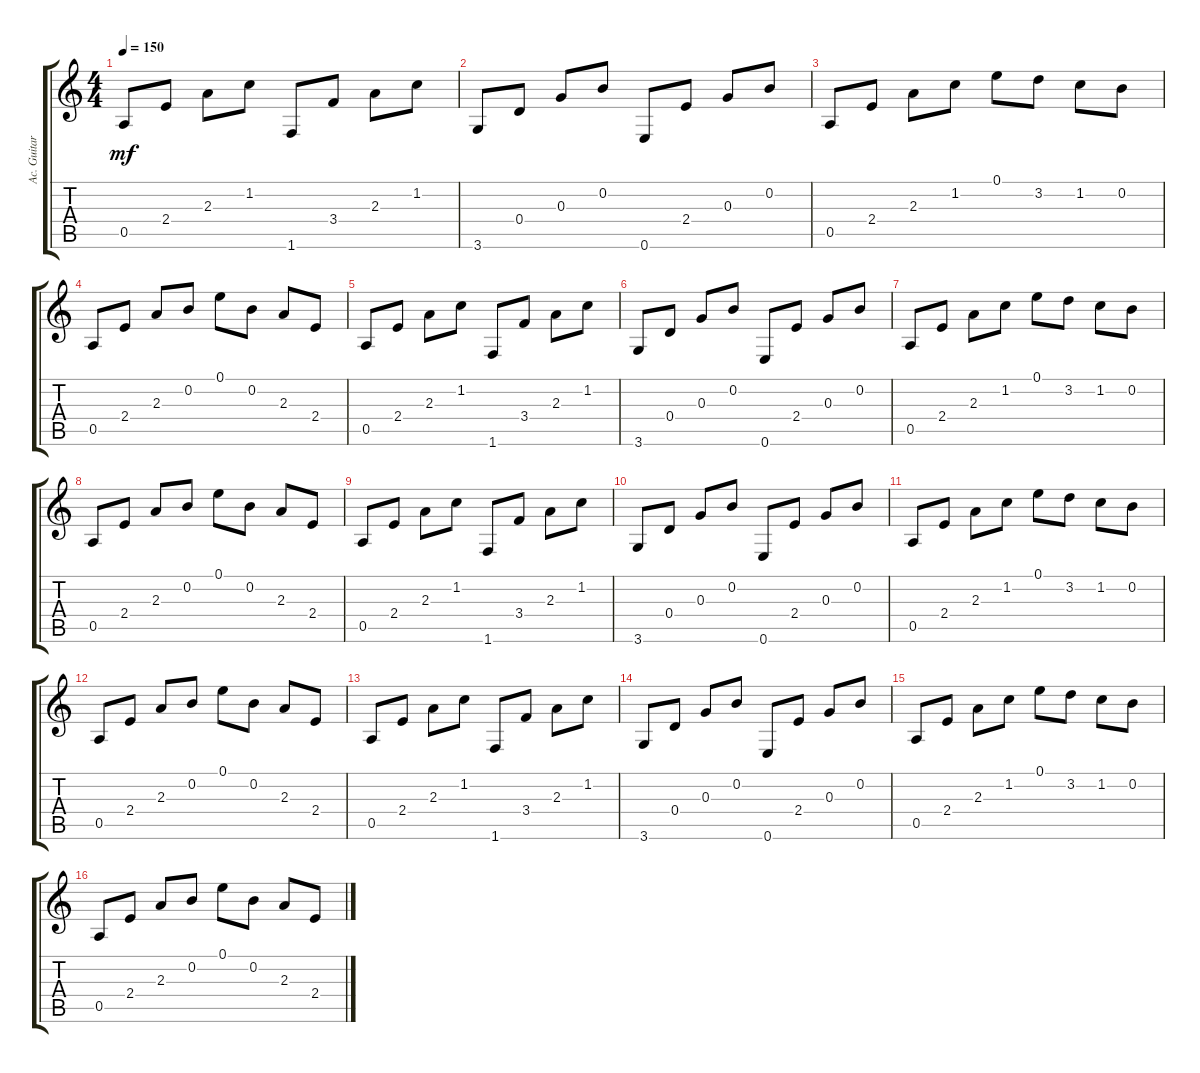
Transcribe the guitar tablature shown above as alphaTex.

\track ("Ac. Guitar 2" "Ac. Guitar") {instrument acousticguitarsteel}
\staff {score tabs}
\tuning (E4 B3 G3 D3 A2 E2) {hide}
\ts (4 4)
\tempo 150
\clef g2
\ks c
0.5.8{dy mf} 2.4.8 2.3.8 1.2.8 1.6.8 3.4.8 2.3.8 1.2.8 |
3.6.8 0.4.8 0.3.8 0.2.8 0.6.8 2.4.8 0.3.8 0.2.8 |
0.5.8 2.4.8 2.3.8 1.2.8 0.1.8 3.2.8 1.2.8 0.2.8 |
0.5.8 2.4.8 2.3.8 0.2.8 0.1.8 0.2.8 2.3.8 2.4.8 |
0.5.8 2.4.8 2.3.8 1.2.8 1.6.8 3.4.8 2.3.8 1.2.8 |
3.6.8 0.4.8 0.3.8 0.2.8 0.6.8 2.4.8 0.3.8 0.2.8 |
0.5.8 2.4.8 2.3.8 1.2.8 0.1.8 3.2.8 1.2.8 0.2.8 |
0.5.8 2.4.8 2.3.8 0.2.8 0.1.8 0.2.8 2.3.8 2.4.8 |
0.5.8 2.4.8 2.3.8 1.2.8 1.6.8 3.4.8 2.3.8 1.2.8 |
3.6.8 0.4.8 0.3.8 0.2.8 0.6.8 2.4.8 0.3.8 0.2.8 |
0.5.8 2.4.8 2.3.8 1.2.8 0.1.8 3.2.8 1.2.8 0.2.8 |
0.5.8 2.4.8 2.3.8 0.2.8 0.1.8 0.2.8 2.3.8 2.4.8 |
0.5.8 2.4.8 2.3.8 1.2.8 1.6.8 3.4.8 2.3.8 1.2.8 |
3.6.8 0.4.8 0.3.8 0.2.8 0.6.8 2.4.8 0.3.8 0.2.8 |
0.5.8 2.4.8 2.3.8 1.2.8 0.1.8 3.2.8 1.2.8 0.2.8 |
0.5.8 2.4.8 2.3.8 0.2.8 0.1.8 0.2.8 2.3.8 2.4.8
